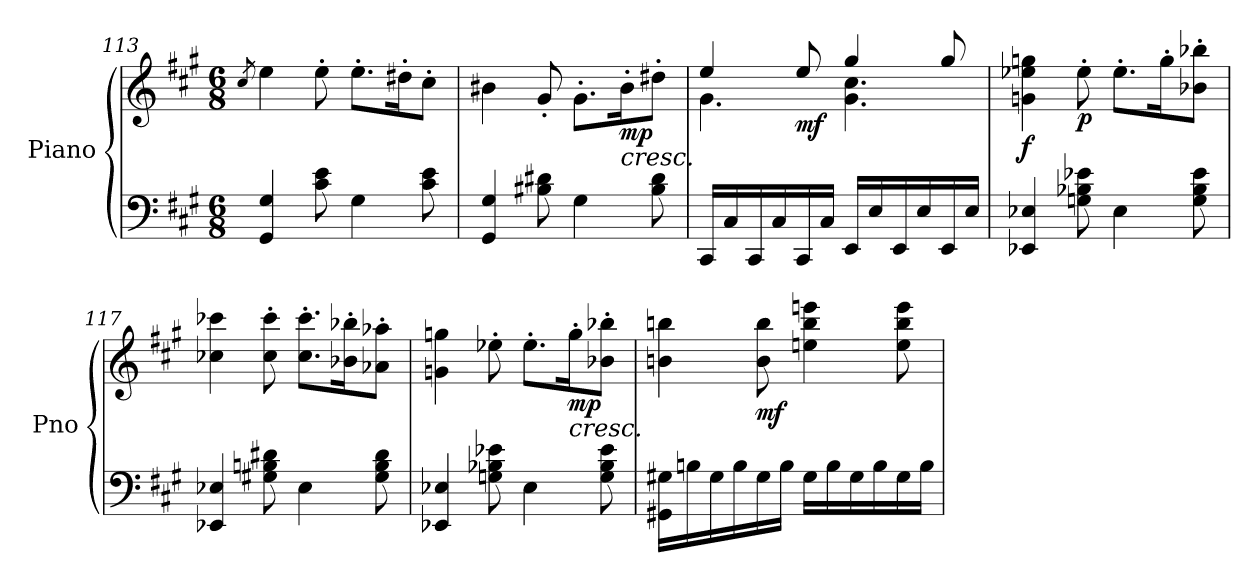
**kern	**kern	**dynam
*part1	*part1	*part1
*staff2	*staff1	*staff1/2
*I"Piano	*	*
*I'Pno	*	*
*clefF4	*clefG2	*
*k[f#c#g#]	*k[f#c#g#]	*
*M6/8	*M6/8	*
=113	=113	=113
.	8qcc#/	.
4GG#/ 4G#/	4ee\	.
8c#\ 8e\	8ee'\	.
4G#\	8.ee'\L	.
.	16dd#X'\K	.
8c#\ 8e\	8cc#'\J	.
=114	=114	=114
4GG#/ 4G#/	4b#X\	.
8B#X\ 8d#X\	8g#'/	.
4G#\	8.g#'\L	.
!	!	!LO:HP:b
!	!	!LO:DY:n=1:b
.	16b#'\K	< mp
8B#\ 8d#\	8dd#X'\J	.
=115	=115	=115
*	*^	*
16CC#/LL	4ee/	4.g#\	.
16C#/	.	.	.
16CC#/	.	.	.
16C#/	.	.	.
!	!	!	!LO:DY:b
16CC#/	8ee/	.	mf
16C#/JJ	.	.	.
16EE/LL	4gg#/	4.g#\ 4.cc#\	.
16E/	.	.	.
16EE/	.	.	.
16E/	.	.	.
16EE/	8gg#/	.	[
16E/JJ	.	.	.
*	*v	*v	*
=116	=116	=116
!	!	!LO:DY:b
4EE-X/ 4E-X/	4gn\ 4ee-X\ 4ggn\	f
!	!	!LO:DY:b
8Gn\ 8B-X\ 8e-X\	8ee-'\	p
4E-\	8.ee-'\L	.
.	16gg'\K	.
8G\ 8B-\ 8e-\	8b-X\' 8bb-X\'J	.
!!LO:PB:g=z
=117	=117	=117
4EE-X/ 4E-X/	4cc-X\ 4ccc-X\	.
8G#X\ 8Bn\ 8d#X\	8cc-\' 8ccc-\'	.
4E-\	8.cc-\' 8.ccc-\'L	.
.	16b-X\' 16bb-X\'K	.
8G#\ 8B\ 8d#\	8a-X\' 8aa-X\'J	.
=118	=118	=118
4EE-X/ 4E-X/	4gn\ 4ggn\	.
8Gn\ 8B-X\ 8e-X\	8ee-X'\	.
4E-\	8.ee-'\L	.
!	!	!LO:HP:b
!	!	!LO:DY:n=1:b
.	16gg'\K	< mp
8G\ 8B-\ 8e-\	8b-X\' 8bb-X\'J	.
=119	=119	=119
16GG#X\ 16G#X\LL	4bn\ 4bbn\	.
16Bn\	.	.
16G#\	.	.
16B\	.	.
!	!	!LO:DY:b
16G#\	8b\ 8bb\	mf
16B\JJ	.	.
16G#\LL	4een\ 4bb\ 4eeen\	.
16B\	.	.
16G#\	.	.
16B\	.	.
16G#\	8ee\ 8bb\ 8eee\	.
16B\JJ	.	.
.	.	[
=	=	=
*-	*-	*-
